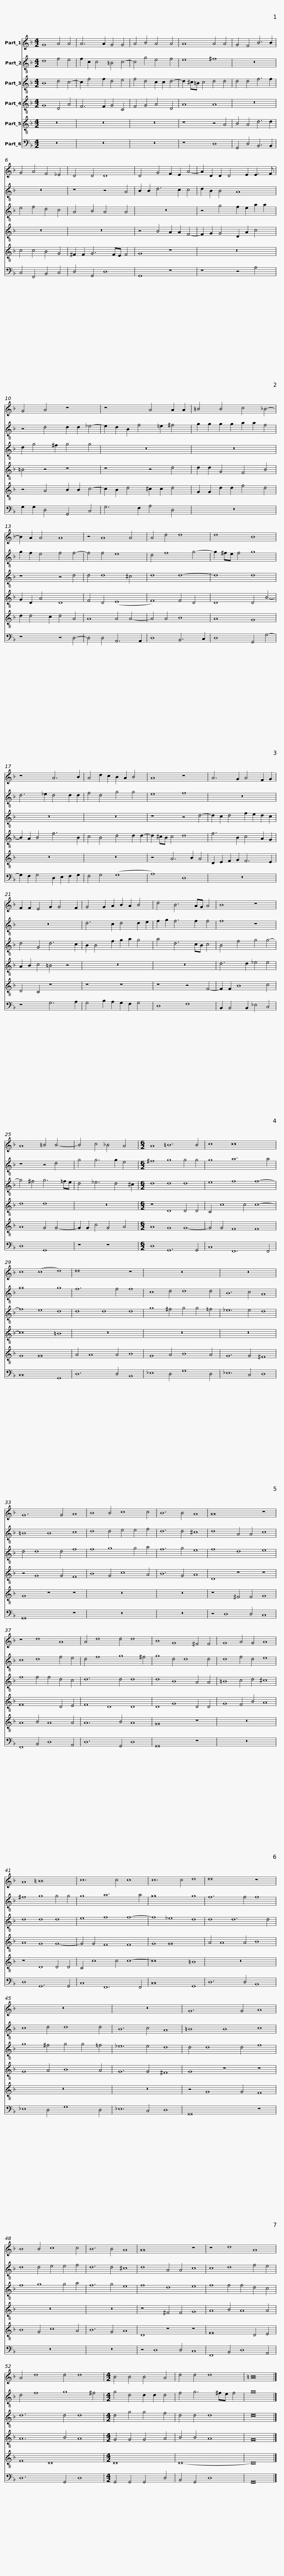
X:1
%%score 1 2 3 4 5 6
L:1/8
M:4/2
I:linebreak $
K:F
V:1 treble
V:2 treble-8
V:3 treble-8
V:4 treble-8
V:5 treble-8
V:6 bass
V:1
 G8 A4 A4 | A6 A2 G4 G4 | A4 B4 A4 A4 | A8 A4 A4 | G4 F4 B6 B2 | %5
 G4 A4 F4 _E4 |$ D4 D4 D8 | D4 G4 F2 E2 A4- | A2 D2 D2 D4 E2 E3 F | G4 A4 z8 |$ %10
 z8 A4 A2 A2 | =B4 B4 c4 _B4- |$ B2 A2 A4 A8 | z4 A8 A4 | A4 d4 d8 | %15
 d8 B8 | z8 A6 B2 |$ A4 d2 c2 B2 A2 B4 |$ A8 z8 | A6 G2 A4 F2 G2 | %20
 F2 F2 E4 G2 G4 F2 | G4 G2 A2 B2 A2 B4 | d4 B6 AG A4 |$ B8 z8 |$ A8 =B4 B4- | %25
 B4 c4 _B4 A4 |[M:6/2] A8 =B12 B4 | c8 c16 | c8 (c8 d8) |$ d16 z8 |$ %30
 z24 | z24 | G12 G4 A8 | B8 B4 c8 c4 | B12 B4 A8 |$ %35
 A16 z8 | z8 d8 A8 |$ A4 d8 d4 d8 | B8 G8 ^F4 F4 | G8 A4 G4 A8 | %40
 A8 =B16 | c12 c4 c8 |$ c12 c4 d8 |$ d16 z8 | z24 | %45
 z24 | G12 G4 A8 | B8 B4 c8 c4 |$ B12 B4 A8 |$ A16 z8 | %50
 z8 d8 A8 | A4 d8 d4 d8 |[M:4/2] B4 B4 B4 A4 | d4 d4 d8 | =B16 |] %55
V:2
 d8 f4 e4 | f2 c2 c4 =B4 c4- | c4 g4 e4 f4 | e8 ^f8 | z16 | %5
 z16 |$ z8 z4 A4 | B2 B2 d6 c2 c4 | d2 B2 B4 A8 | z4 d4 d2 d2 _e4- |$ %10
 e2 d2 B2 f4 =e2 ^f4 | g2 g2 g2 g2 a2 a2 f4 |$ g2 f2 e4 f4 f4- | f4 f4 e8 | d4 f8 g4- | %15
 g2 ^fe f4 g8 | d6 _e2 d4 d2 d2 |$ f4 d4 g4 g4 |$ e8 f8 | z16 | %20
 z16 | d6 c2 d4 d2 e2 | f2 g2 f6 f2 f4 |$ f8 z8 |$ z8 z4 d4 | %25
 g4 g6 g2 e4 |[M:6/2] ^f8 g8 g4 g4 | g8 a12 a4 | g16 g8 |$ f12 f4 f8 |$ %30
 c8 d4 d8 d4 | B12 c4 A8 | =B8 B8 c8 | d8 d4 e4 e4 f4 | d12 d4 ^c8 |$ %35
 d8 A4 A4 c8 | c8 d8 f4 e4 |$ d4 f8 g8 ^f4 | g8 d4 d8 d4 | d8 f4 d4 e8 | %40
 ^f8 g8 g4 g4 | g8 a12 a4 |$ g16 g8 |$ f12 f4 f8 | c8 d4 d8 d4 | %45
 B12 c4 A8 | =B8 B8 c8 | d8 d4 e4 e4 f4 |$ d12 d4 ^c8 |$ d8 A4 A4 c8 | %50
 c8 d8 f4 e4 | d4 f8 g8 ^f4 |[M:4/2] g4 d4 d2 d2 d4 | f4 g6 ^fe f4 | g16 |] %55
V:3
 B8 d4 c4- | c2 f4 f2 d4 e4 | f4 d4 c2 c2 d4- | d2 ^c=B c4 d4 d4 | d4 d4 f6 f2 | %5
 e4 f4 d4 c4 |$ A4 B4 A4 A4 | z16 | z4 g4 f2 e2 a2 a2 | d2 g4 ^f2 g4 g4 |$ %10
 z16 | z16 |$ z8 z4 d4 | d4 d8 ^c4 | d8 d8- | %15
 d8 d8 | z16 |$ z16 |$ z8 z4 d4- | d2 c2 d4 f2 e2 d2 c2 | %20
 d4 G4 d6 c2 | B2 B4 f2 g2 a2 g4 | a4 d6 cB c4 |$ B4 f4 g4 g4- |$ g4 ^f4 g6 =fe | %25
 d4 _e6 d4 ^c2 |[M:6/2] d8 d8 d8 | e8 f8 f8- | f8 e8 d8 |$ d8 d8 d8 |$ %30
 g8 ^f4 g4 g4 =f4 | _e12 e4 d8 | d4 d8 d4 f8 | f8 g8 g4 a4 | f12 g4 e8 |$ %35
 f8 d8 e8 | f8 f4 f4 d4 c4 |$ d12 d4 d8 | d8 B8 A4 A4 | =B8 c4 d4 ^c8 | %40
 d8 d8 d8 | e8 f8 f8- |$ f8 _e8 d8 |$ d8 d12 d4 | g8 ^f4 g4 g4 =f4 | %45
 _e12 e4 d8 | d4 d8 d4 f8 | f8 g8 g4 a4 |$ f12 g4 e8 |$ f8 d8 e8 | %50
 f8 f4 f4 d4 c4 | d12 d4 d8 |[M:4/2] d4 g4 g4 f4 | d4 d4 d8 | d16 |] %55
V:4
 G8 D4 A4 | F6 F2 G4 C4 | F4 G4 A4 D4 | A8 A8 | z16 | %5
 z16 |$ z16 | z4 B4 A2 A2 F4- | F2 G2 G4 D2 A2 c4 | =B4 z4 z8 |$ %10
 z8 z4 d4 | d2 d2 G4 F4 B4 |$ G2 D2 A4 D8 | F4 D4 (E8 | F8) F4 D4 | %15
 D8 D4 B4- | B2 A2 B4 f6 B2 |$ c4 B4 d4 d2 d2- |$ d2 ^cB c4 d8 | f6 B2 c4 A2 G2 | %20
 A2 B2 c4 =B4 z4 | z16 | z16 |$ d6 d2 _e4 e4 |$ d8 d8 | %25
 z16 |[M:6/2] z8 D8 D4 D4 | C4 c8 c4 c8- | c16 =B8 |$ z24 |$ %30
 z24 | z24 | z4 G8 G4 F8 | B8 G4 c8 A4 | B12 G4 A8 |$ %35
 D8 z8 z8 | F16 D4 E4 |$ F8 D8 D8 | D8 G8 D4 D4 | G8 F4 B4 A8 | %40
 A8 G8 G8- | G4 G4 F8 F8 |$ G8 G16 |$ A4 A8 A4 B8 | G8 A4 B8 A4 | %45
 G12 G4 ^F8 | G8 z8 z8 | z24 |$ z24 |$ z8 ^F4 F4 G8 | %50
 A8 B4 A8 A4 | A12 B4 A8 |[M:4/2] G4 G4 G4 A4 | B4 B4 A8 | G16 |] %55
V:5
 z16 | z16 | z16 | z8 z4 A4 | B4 A4 d6 d2 | %5
 c4 c4 B4 G4 |$ ^F2 F2 G6 FE F4 | G8 z8 | z16 | z4 A4 B2 B2 c4- |$ %10
 c2 B2 d4 ^c2 c2 d4 | G2 G2 d2 d2 f4 d4 |$ d2 d4 c2 d4 A4 | A8 A4 A4- | A4 A4 B8 | %15
 A8 G8 | z16 |$ z16 |$ z4 A6 B2 A4 | D2 E2 F2 G2 F6 E2 | %20
 D4 C4 z8 | z8 z8 | z8 z4 F4- |$ F2 F2 B8 c4 |$ A8 G4 G4- | %25
 G2 G2 c4 G4 A4 |[M:6/2] A8 G8 G8- | G4 G4 F8 F8 | G8 G16 |$ A4 A8 A4 B8 |$ %30
 G8 A4 B8 A4 | G12 G4 ^F8 | G8 z8 z8 | z24 | z24 |$ %35
 z8 ^F4 F4 G8 | A8 B4 A8 A4 |$ A12 B4 A8 | G16 z8 | z24 | %40
 z8 D8 D4 D4 | C4 c8 c4 c8- |$ c16 =B8 |$ z24 | z24 | %45
 z24 | z4 G8 G4 F8 | B8 G4 c8 A4 |$ B12 G4 A8 |$ D8 z8 z8 | %50
 F16 D4 E4 | F8 D16 |[M:4/2] D16 | D16- | D16 |] %55
V:6
 z16 | z16 | z16 | z8 D,8 | G,,4 D,4 B,,6 B,,2 | %5
 C,4 F,,4 B,,4 C,4 |$ D,4 G,,4 D,8 | G,,8 z8 | z8 z4 A,4 | G,2 G,2 D,4 G,,4 C,4 |$ %10
 G,6 F,2 A,4 D,4 | z16 |$ z8 z4 D,4- | D,4 D,4 A,,6 A,,2 | D,8 B,,6 C,2 | %15
 D,8 G,,4 G,4- | G,2 F,2 G,4 D,2 E,2 F,2 G,2 |$ F,4 G,4 (G,8 |$ A,8) D,8 | z16 | %20
 z8 G,6 A,2 | G,4 B,2 A,2 G,2 F,2 G,4 | D,8 F,8 |$ B,,2 B,,4 B,,2 _E,4 C,4 |$ D,8 G,,8 | %25
 z8 z8 |[M:6/2] D,8 G,,12 G,,4 | C,8 F,,12 F,,4 | C,16 G,,8 |$ D,12 D,4 B,,8 |$ %30
 _E,8 D,4 G,8 D,4 | _E,12 C,4 D,8 | G,,16 z8 | z24 | z24 |$ %35
 z4 D,8 D,4 C,8 | F,,8 B,,4 D,8 A,,4 |$ D,12 G,,4 D,8 | G,,16 z8 | z24 | %40
 D,8 G,,12 G,,4 | C,8 F,,12 F,,4 |$ C,16 G,,8 |$ D,12 D,4 B,,8 | _E,8 D,4 G,8 D,4 | %45
 _E,12 C,4 D,8 | G,,16 z8 | z24 |$ z24 |$ z4 D,8 D,4 C,8 | %50
 F,,8 B,,4 D,8 A,,4 | D,12 G,,4 D,8 |[M:4/2] G,,4 G,,4 G,,4 D,4 | B,,4 G,,4 D,8 | G,,16 |] %55
